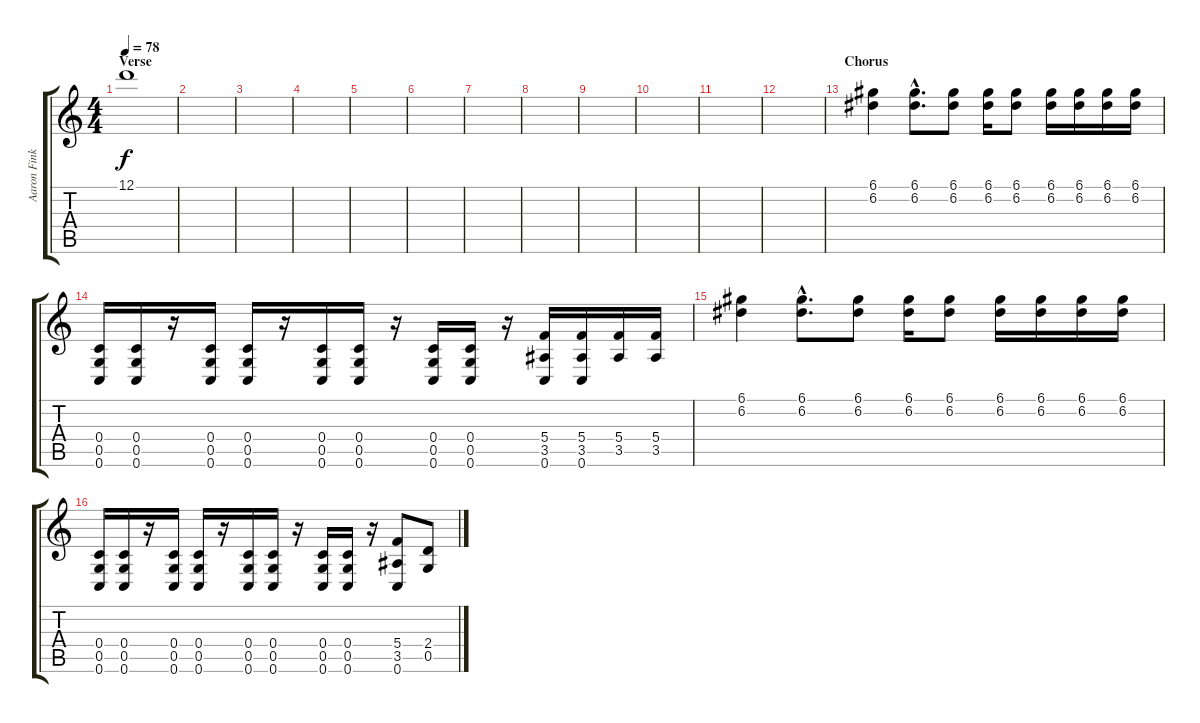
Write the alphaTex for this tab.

\track ("Aaron Fink" "Aaron Fink") {instrument overdrivenguitar}
\staff {score tabs}
\tuning (D4 A3 F3 C3 G2 C2) {hide}
\ts (4 4)
\section ("" "Verse")
\tempo 78
\clef g2
\ks c
12.1{t}.1{dy f} |
|
|
|
|
|
|
|
|
|
|
|
\section ("" "Chorus")
(6.1 6.2).4{volume 8} (6.1{hac} 6.2{hac}).8{d} (6.1 6.2).8 (6.1 6.2).16 (6.1 6.2).8 (6.1 6.2).16 (6.1 6.2).16 (6.1 6.2).16 (6.1 6.2).16 |
(0.4 0.5 0.6).16 (0.4 0.5 0.6).16 r.16 (0.4 0.5 0.6).16 (0.4 0.5 0.6).16 r.16 (0.4 0.5 0.6).16 (0.4 0.5 0.6).16 r.16 (0.4 0.5 0.6).16 (0.4 0.5 0.6).16 r.16 (5.4 3.5 0.6).16 (5.4 3.5 0.6).16 (5.4 3.5).16 (5.4 3.5).16 |
(6.1 6.2).4 (6.1{hac} 6.2{hac}).8{d} (6.1 6.2).8 (6.1 6.2).16 (6.1 6.2).8 (6.1 6.2).16 (6.1 6.2).16 (6.1 6.2).16 (6.1 6.2).16 |
(0.4 0.5 0.6).16 (0.4 0.5 0.6).16 r.16 (0.4 0.5 0.6).16 (0.4 0.5 0.6).16 r.16 (0.4 0.5 0.6).16 (0.4 0.5 0.6).16 r.16 (0.4 0.5 0.6).16 (0.4 0.5 0.6).16 r.16 (5.4 3.5 0.6).8 (2.4 0.5).8
